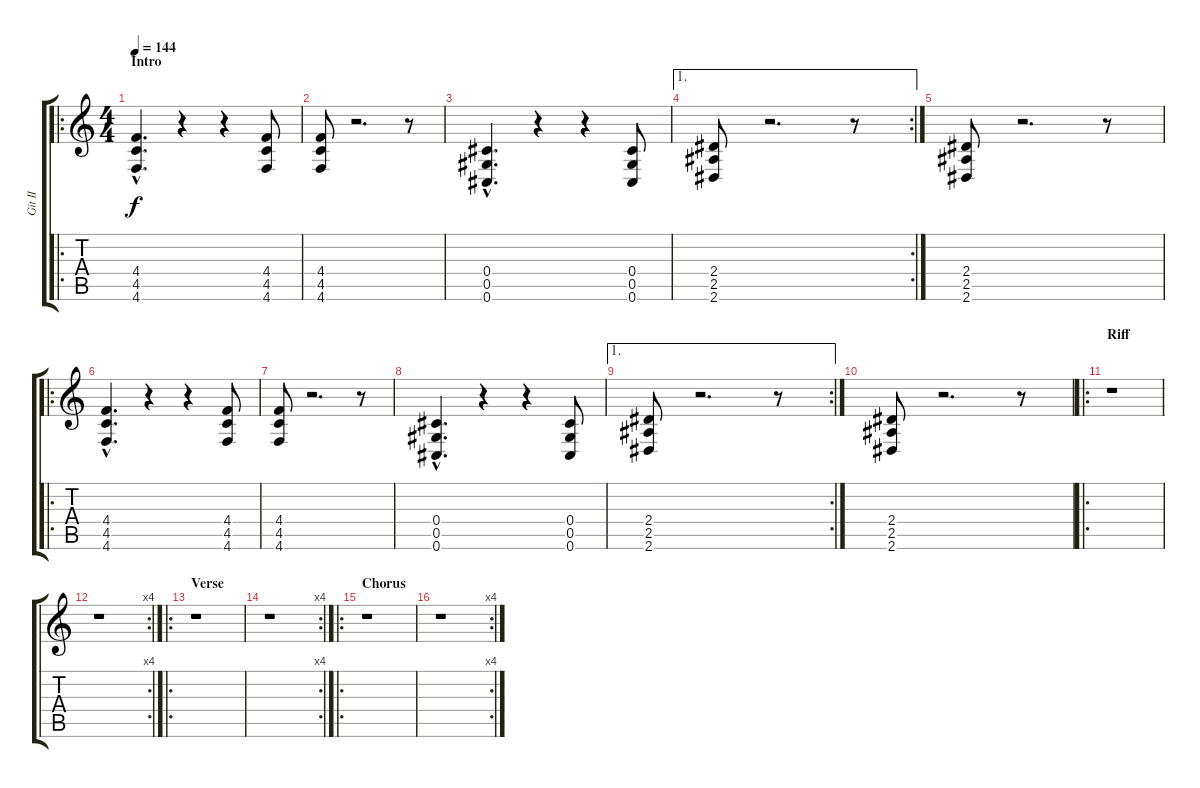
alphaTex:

\track ("Git II" "Git II") {instrument distortionguitar}
\staff {score tabs}
\tuning (Eb4 Bb3 Gb3 Db3 Ab2 Db2) {hide}
\ro
\ts (4 4)
\section ("" "Intro")
\tempo 144
\clef g2
\ks c
(4.4{hac} 4.5{hac} 4.6{hac}).4{d dy f instrument distortionguitar} r.4 r.4 (4.4 4.5 4.6).8 |
(4.4 4.5 4.6).8 r.2{d} r.8 |
(0.4{hac} 0.5{hac} 0.6{hac}).4{d} r.4 r.4 (0.4 0.5 0.6).8 |
\ae 1
\rc 2
(2.4 2.5 2.6).8 r.2{d} r.8 |
(2.4 2.5 2.6).8 r.2{d} r.8 |
\ro
(4.4{hac} 4.5{hac} 4.6{hac}).4{d} r.4 r.4 (4.4 4.5 4.6).8 |
(4.4 4.5 4.6).8 r.2{d} r.8 |
(0.4{hac} 0.5{hac} 0.6{hac}).4{d} r.4 r.4 (0.4 0.5 0.6).8 |
\ae 1
\rc 2
(2.4 2.5 2.6).8 r.2{d} r.8 |
(2.4 2.5 2.6).8 r.2{d} r.8 |
\ro
\section ("" "Riff")
r.1 |
\rc 4
r.1 |
\ro
\section ("" "Verse")
r.1 |
\rc 4
r.1 |
\ro
\section ("" "Chorus")
r.1 |
\rc 4
r.1
